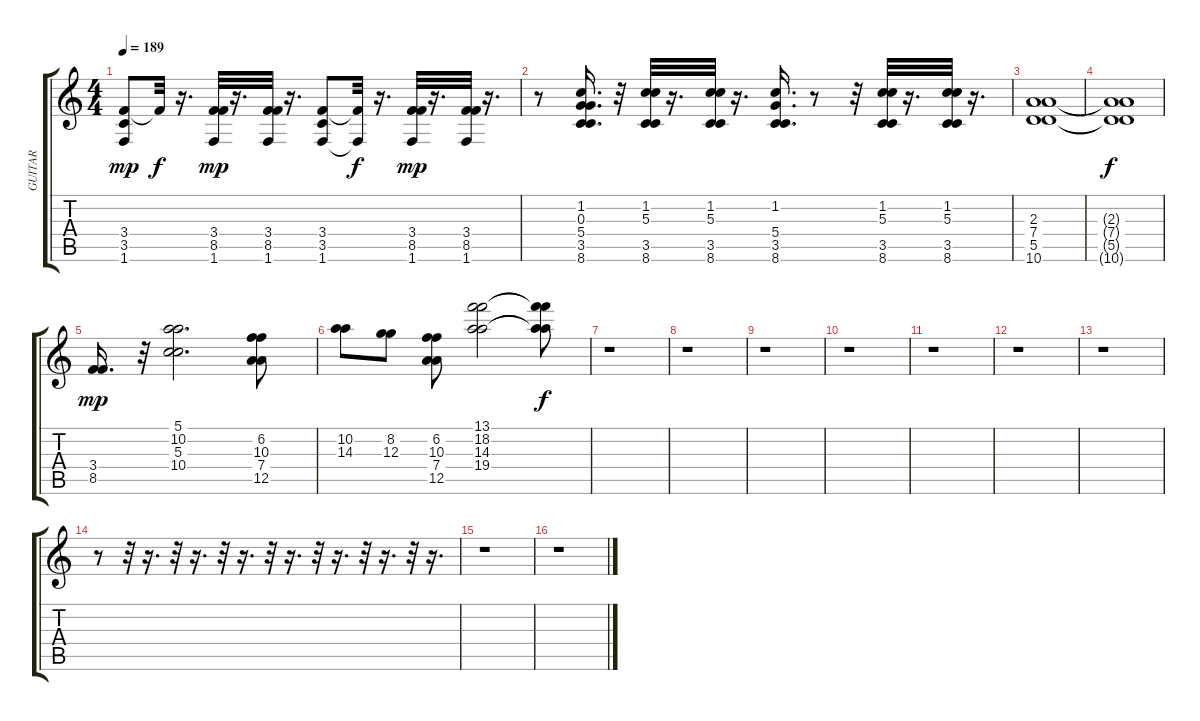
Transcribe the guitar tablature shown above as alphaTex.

\track ("GUITAR" "GUITAR") {instrument distortionguitar}
\staff {score tabs}
\tuning (E4 B3 G3 D3 A2 E2) {hide}
\ts (4 4)
\tempo 189
\clef g2
\ks c
(3.4 3.5 1.6).8{dy mp} 3.4{t}.32{dy f} r.16{d} (3.4 8.5 1.6).32{dy mp} r.16{d} (3.4 8.5 1.6).32 r.16{d} (3.4 3.5 1.6).8 (3.4{t} 1.6{t}).32{dy f} r.16{d} (3.4 8.5 1.6).32{dy mp} r.16{d} (3.4 8.5 1.6).32 r.16{d} |
r.8 (1.2 0.3 5.4 3.5 8.6).16{d} r.32 (1.2 5.3 3.5 8.6).32 r.16{d} (1.2 5.3 3.5 8.6).32 r.16{d} (1.2 5.4 3.5 8.6).16{d} r.8 r.32 (1.2 5.3 3.5 8.6).32 r.16{d} (1.2 5.3 3.5 8.6).32 r.16{d} |
(2.3 7.4 5.5 10.6).1 |
(2.3{t} 7.4{t} 5.5{t} 10.6{t}).1{dy f} |
(3.4 8.5).16{d dy mp} r.32 (5.1 10.2 5.3 10.4).2{d} (6.2 10.3 7.4 12.5).8 |
(10.2 14.3).8 (8.2 12.3).8 (6.2 10.3 7.4 12.5).8 (13.1 18.2 14.3 19.4).2 (13.1{t} 18.2{t} 14.3{t} 19.4{t}).8{dy f} |
r.1 |
r.1 |
r.1 |
r.1 |
r.1 |
r.1 |
r.1 |
r.8 r.32{volume 16} r.16{d} r.32 r.16{d} r.32 r.16{d} r.32 r.16{d} r.32 r.16{d} r.32 r.16{d} r.32 r.16{d} |
r.1 |
r.1
